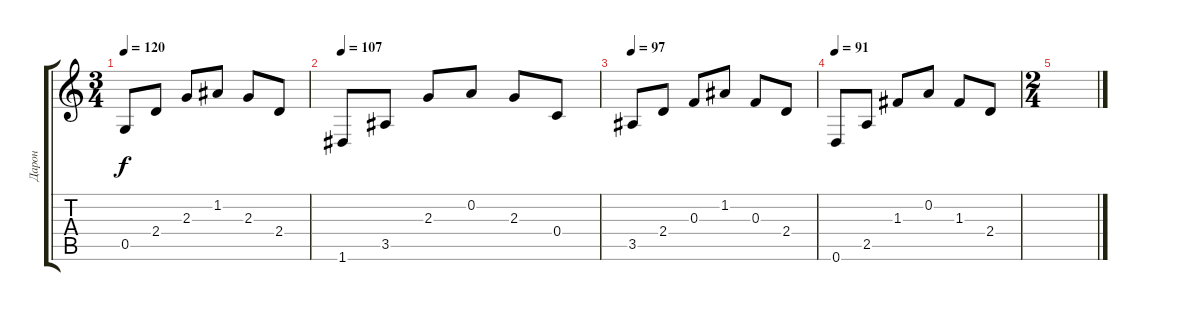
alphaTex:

\track ("Дарон" "Дарон") {instrument acousticguitarsteel}
\staff {score tabs}
\tuning (D4 A3 F3 C3 G2 D2) {hide}
\ts (3 4)
\tempo 120
\clef g2
\ks c
0.5.8{dy f} 2.4.8 2.3.8 1.2.8 2.3.8 2.4.8 |
\tempo 107
1.6.8 3.5.8 2.3.8 0.2.8 2.3.8 0.4.8 |
\tempo 97
3.5.8 2.4.8 0.3.8 1.2.8 0.3.8 2.4.8 |
\tempo 91
0.6.8 2.5.8 1.3.8 0.2.8 1.3.8 2.4.8 |
\ts (2 4)
